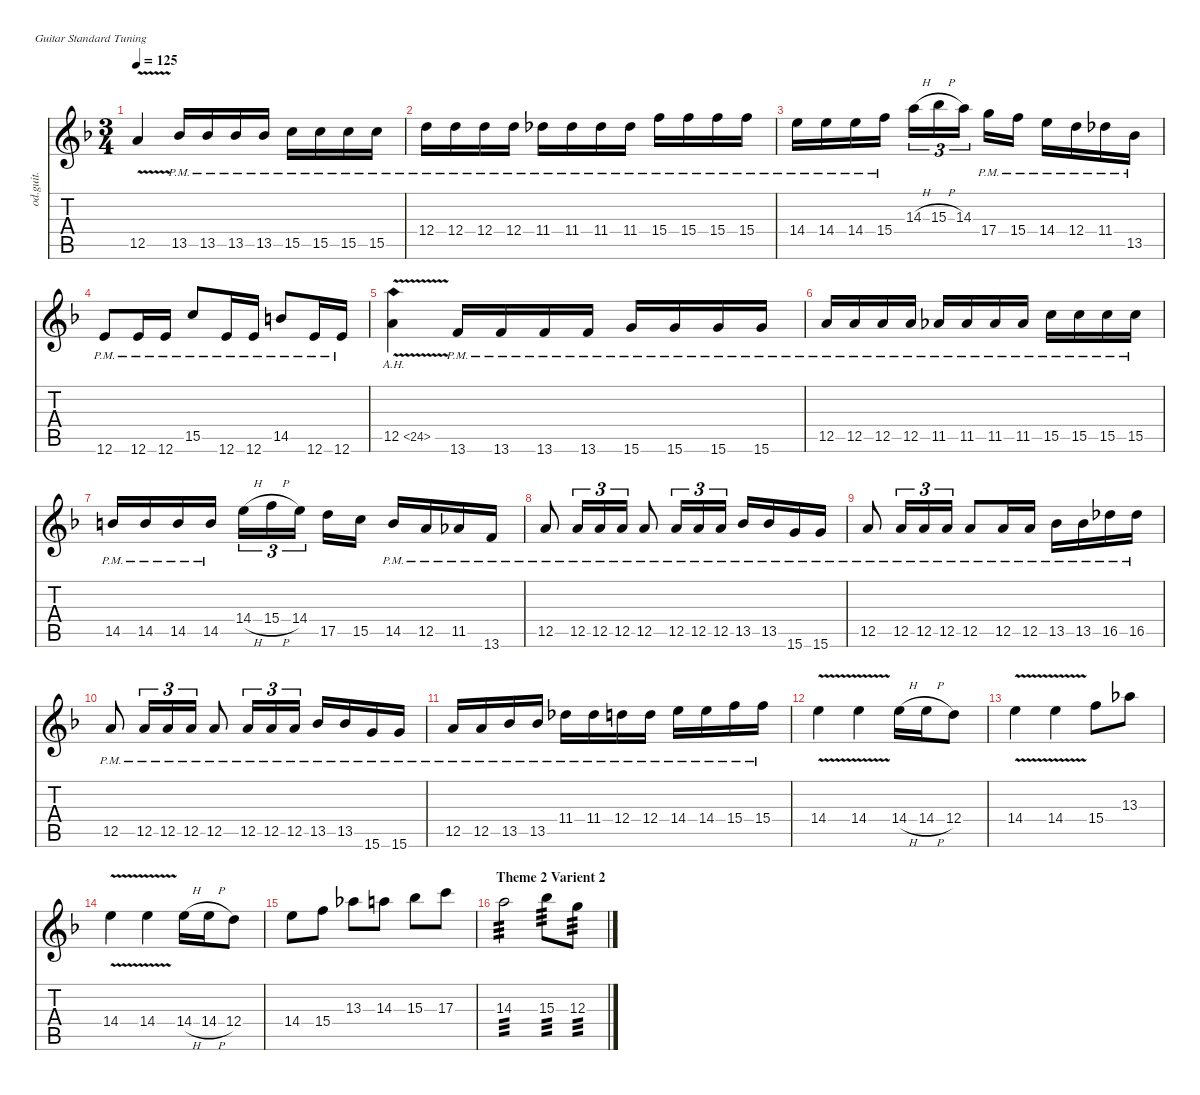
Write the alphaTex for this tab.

\defaultSystemsLayout 4
\hideDynamics
\bracketExtendMode nobrackets
\otherSystemsTrackNameOrientation horizontal
\track ("Guitar I" "od.guit.") {instrument overdrivenguitar}
\staff {score tabs}
\tuning (E4 B3 G3 D3 A2 E2)
\ts (3 4)
\tempo 125
\clef g2
\ks f
12.5{v acc forcenatural}.4{dy ff beam Up} 13.5{pm acc b}.16{dy f beam Up} 13.5{pm acc b}.16{beam Up} 13.5{pm acc b}.16{beam Up} 13.5{pm acc b}.16{beam Up} 15.5{pm acc forcenatural}.16{beam Down} 15.5{pm acc forcenatural}.16{beam Down} 15.5{pm acc forcenatural}.16{beam Down} 15.5{pm acc forcenatural}.16{beam Down} |
12.4{pm acc forcenatural}.16{beam Down} 12.4{pm acc forcenatural}.16{beam Down} 12.4{pm acc forcenatural}.16{beam Down} 12.4{pm acc forcenatural}.16{beam Down} 11.4{pm acc b}.16{beam Down} 11.4{pm acc b}.16{beam Down} 11.4{pm acc b}.16{beam Down} 11.4{pm acc b}.16{beam Down} 15.4{pm acc forcenatural}.16{beam Down} 15.4{pm acc forcenatural}.16{beam Down} 15.4{pm acc forcenatural}.16{beam Down} 15.4{pm acc forcenatural}.16{beam Down} |
14.4{pm acc forcenatural}.16{beam Down} 14.4{pm acc forcenatural}.16{beam Down} 14.4{pm acc forcenatural}.16{beam Down} 15.4{pm acc forcenatural}.16{beam Down} 14.3{h acc forcenatural}.16{tu (3 2) beam Down} 15.3{h acc b}.16{tu (3 2) beam Down} 14.3{acc forcenatural}.16{tu (3 2) beam Down} 17.4{pm acc forcenatural}.16{beam Down} 15.4{pm acc forcenatural}.16{beam Down} 14.4{pm acc forcenatural}.16{beam Down} 12.4{pm acc forcenatural}.16{beam Down} 11.4{pm acc b}.16{beam Down} 13.5{pm acc b}.16{beam Down} |
12.6{pm acc forcenatural}.8{beam Up} 12.6{pm acc forcenatural}.16{beam Up} 12.6{pm acc forcenatural}.16{beam Up} 15.5{pm acc forcenatural}.8{beam Up} 12.6{pm acc forcenatural}.16{beam Up} 12.6{pm acc forcenatural}.16{beam Up} 14.5{pm acc forcenatural}.8{beam Up} 12.6{pm acc forcenatural}.16{beam Up} 12.6{pm acc forcenatural}.16{beam Up} |
12.5{ah 12 v acc forcenatural}.4{beam Down} 13.6{pm acc forcenatural}.16{beam Up} 13.6{pm acc forcenatural}.16{beam Up} 13.6{pm acc forcenatural}.16{beam Up} 13.6{pm acc forcenatural}.16{beam Up} 15.6{pm acc forcenatural}.16{beam Up} 15.6{pm acc forcenatural}.16{beam Up} 15.6{pm acc forcenatural}.16{beam Up} 15.6{pm acc forcenatural}.16{beam Up} |
12.5{pm acc forcenatural}.16{beam Up} 12.5{pm acc forcenatural}.16{beam Up} 12.5{pm acc forcenatural}.16{beam Up} 12.5{pm acc forcenatural}.16{beam Up} 11.5{pm acc b}.16{beam Up} 11.5{pm acc b}.16{beam Up} 11.5{pm acc b}.16{beam Up} 11.5{pm acc b}.16{beam Up} 15.5{pm acc forcenatural}.16{beam Down} 15.5{pm acc forcenatural}.16{beam Down} 15.5{pm acc forcenatural}.16{beam Down} 15.5{pm acc forcenatural}.16{beam Down} |
14.5{pm acc forcenatural}.16{beam Up} 14.5{pm acc forcenatural}.16{beam Up} 14.5{pm acc forcenatural}.16{beam Up} 14.5{pm acc forcenatural}.16{beam Up} 14.4{h acc forcenatural}.16{tu (3 2) beam Down} 15.4{h acc forcenatural}.16{tu (3 2) beam Down} 14.4{acc forcenatural}.16{tu (3 2) beam Down} 17.5{acc forcenatural}.16{beam Down} 15.5{acc forcenatural}.16{beam Down} 14.5{pm acc forcenatural}.16{beam Up} 12.5{pm acc forcenatural}.16{beam Up} 11.5{pm acc b}.16{beam Up} 13.6{pm acc forcenatural}.16{beam Up} |
12.5{pm acc forcenatural}.8{beam Up} 12.5{pm acc forcenatural}.16{tu (3 2) beam Up} 12.5{pm acc forcenatural}.16{tu (3 2) beam Up} 12.5{pm acc forcenatural}.16{tu (3 2) beam Up} 12.5{pm acc forcenatural}.8{beam Up} 12.5{pm acc forcenatural}.16{tu (3 2) beam Up} 12.5{pm acc forcenatural}.16{tu (3 2) beam Up} 12.5{pm acc forcenatural}.16{tu (3 2) beam Up} 13.5{pm acc b}.16{beam Up} 13.5{pm acc b}.16{beam Up} 15.6{pm acc forcenatural}.16{beam Up} 15.6{pm acc forcenatural}.16{beam Up} |
12.5{pm acc forcenatural}.8{beam Up} 12.5{pm acc forcenatural}.16{tu (3 2) beam Up} 12.5{pm acc forcenatural}.16{tu (3 2) beam Up} 12.5{pm acc forcenatural}.16{tu (3 2) beam Up} 12.5{pm acc forcenatural}.8{beam Up} 12.5{pm acc forcenatural}.16{beam Up} 12.5{pm acc forcenatural}.16{beam Up} 13.5{pm acc b}.16{beam Down} 13.5{pm acc b}.16{beam Down} 16.5{pm acc b}.16{beam Down} 16.5{pm acc b}.16{beam Down} |
12.5{pm acc forcenatural}.8{beam Up} 12.5{pm acc forcenatural}.16{tu (3 2) beam Up} 12.5{pm acc forcenatural}.16{tu (3 2) beam Up} 12.5{pm acc forcenatural}.16{tu (3 2) beam Up} 12.5{pm acc forcenatural}.8{beam Up} 12.5{pm acc forcenatural}.16{tu (3 2) beam Up} 12.5{pm acc forcenatural}.16{tu (3 2) beam Up} 12.5{pm acc forcenatural}.16{tu (3 2) beam Up} 13.5{pm acc b}.16{beam Up} 13.5{pm acc b}.16{beam Up} 15.6{pm acc forcenatural}.16{beam Up} 15.6{pm acc forcenatural}.16{beam Up} |
12.5{pm acc forcenatural}.16{beam Up} 12.5{pm acc forcenatural}.16{beam Up} 13.5{pm acc b}.16{beam Up} 13.5{pm acc b}.16{beam Up} 11.4{pm acc b}.16{beam Down} 11.4{pm acc b}.16{beam Down} 12.4{pm acc forcenatural}.16{beam Down} 12.4{pm acc forcenatural}.16{beam Down} 14.4{pm acc forcenatural}.16{beam Down} 14.4{pm acc forcenatural}.16{beam Down} 15.4{pm acc forcenatural}.16{beam Down} 15.4{pm acc forcenatural}.16{beam Down} |
14.4{v acc forcenatural}.4{beam Down} 14.4{v acc forcenatural}.4{beam Down} 14.4{h acc forcenatural}.16{beam Down} 14.4{h acc forcenatural}.16{beam Down} 12.4{acc forcenatural}.8{beam Down} |
14.4{v acc forcenatural}.4{beam Down} 14.4{v acc forcenatural}.4{beam Down} 15.4{acc forcenatural}.8{beam Down} 13.3{acc b}.8{beam Down} |
14.4{v acc forcenatural}.4{beam Down} 14.4{v acc forcenatural}.4{beam Down} 14.4{h acc forcenatural}.16{beam Down} 14.4{h acc forcenatural}.16{beam Down} 12.4{acc forcenatural}.8{beam Down} |
14.4{acc forcenatural}.8{beam Down} 15.4{acc forcenatural}.8{beam Down} 13.3{acc b}.8{beam Down} 14.3{acc forcenatural}.8{beam Down} 15.3{acc b}.8{beam Down} 17.3{acc forcenatural}.8{beam Down} |
\section ("" "Theme 2 Varient 2")
14.3{acc forcenatural}.2{tp 3 beam Down} 15.3{acc b}.8{tp 3 beam Down} 12.3{acc forcenatural}.8{tp 3 beam Down}
